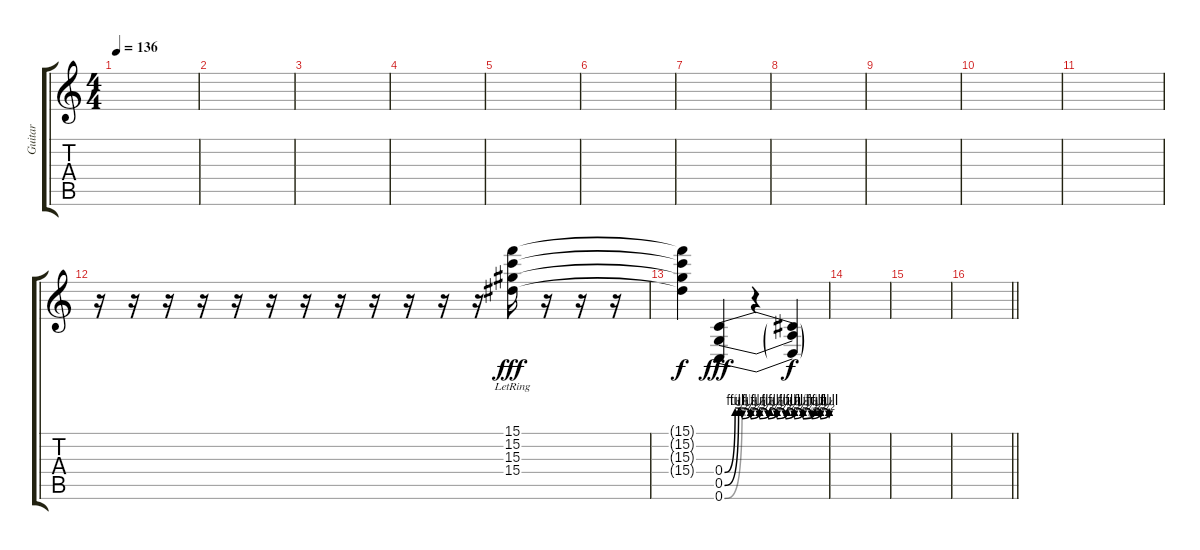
\track ("Guitar" "Guitar") {instrument distortionguitar}
\staff {score tabs}
\tuning (D4 A3 F3 C3 G2 C2) {hide}
\ts (4 4)
\section ("" "")
\tempo 136
\clef g2
\ks c
|
|
|
|
|
|
|
|
|
|
|
r.16 r.16 r.16 r.16 r.16 r.16 r.16 r.16 r.16 r.16 r.16 r.16{volume 0} (15.1 15.2 15.3{lr} 15.4).16{dy fff volume 16 instrument reversecymbal} r.16 r.16 r.16 |
(15.1{t} 15.2{t} 15.3{t} 15.4{t}).4{dy f} (0.4{be (custom 0 0 6 4 10 2 15 4 20 2 26 4 30 2 36 4 40 2 45 4 50 2 55 4 60 2)} 0.5{be (custom 0 0 8 4 15 2 20 4 25 2 30 4 35 2 40 4 45 2 52 4 55 2 60 4)} 0.6{be (custom 0 0 10 4 15 2 20 4 25 2 30 4 35 2 40 4 45 2 50 4 55 2 60 4)}).4{dy fff volume 16 instrument melodictom} r.4 (0.4{t} 0.5{t} 0.6{t}).4{dy f} |
|
|
\barLineRight lightlight
